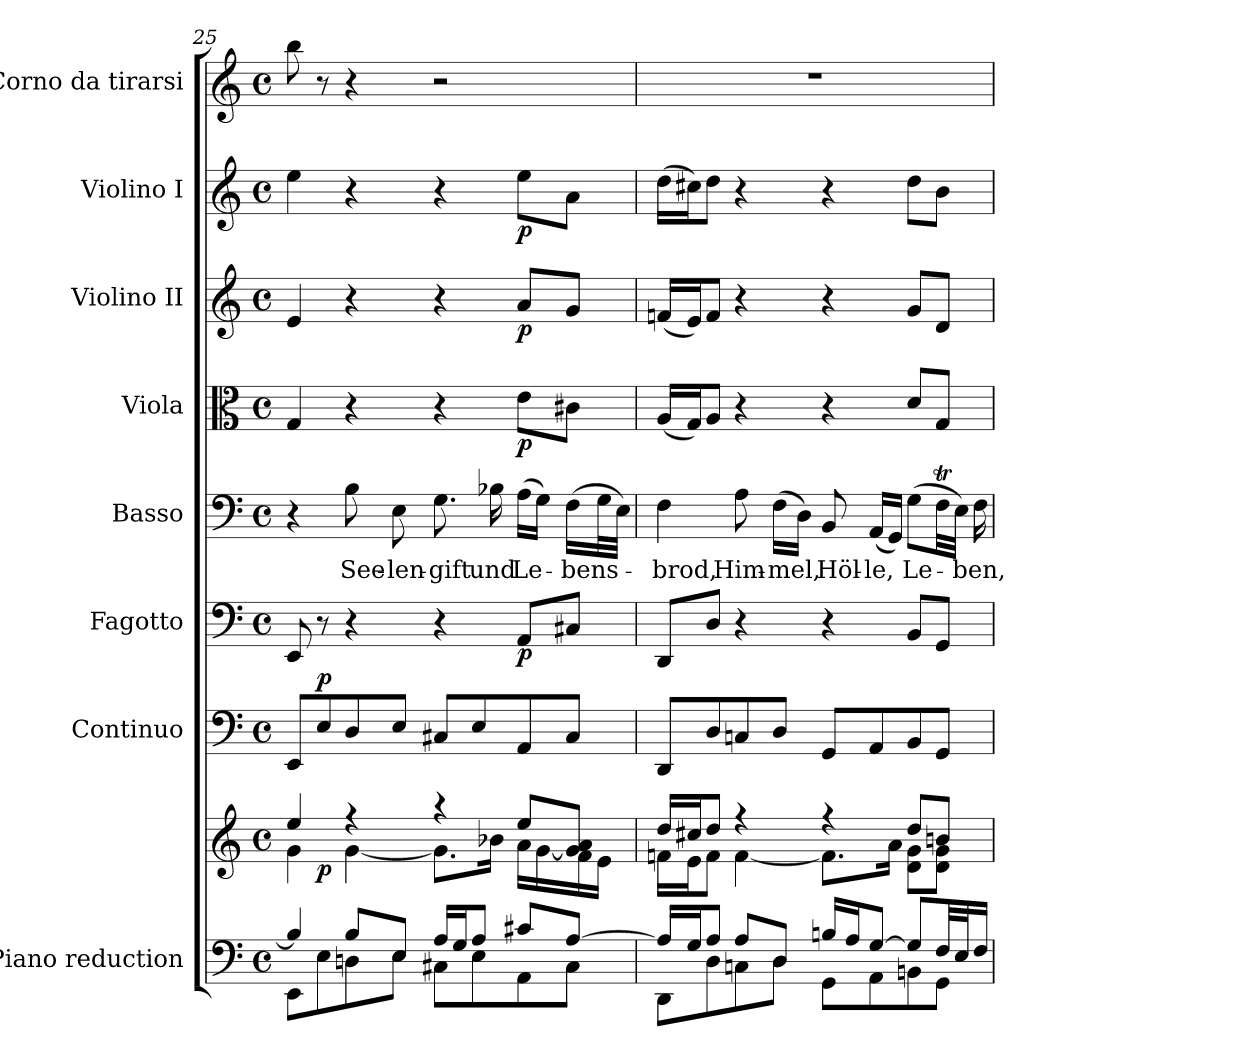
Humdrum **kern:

**kern	**kern	**dynam	**kern	**dynam	**kern	**dynam	**kern	**text	**kern	**dynam	**kern	**dynam	**kern	**dynam	**kern
*part8	*part8	*part8	*part7	*part7	*part6	*part6	*part5	*part5	*part4	*part4	*part3	*part3	*part2	*part2	*part1
*staff9	*staff8	*staff8/9	*staff7	*staff7	*staff6	*staff6	*staff5	*staff5	*staff4	*staff4	*staff3	*staff3	*staff2	*staff2	*staff1
*I"Piano reduction	*	*	*I"Continuo	*	*I"Fagotto	*	*I"Basso	*	*I"Viola	*	*I"Violino II	*	*I"Violino I	*	*I"Corno da tirarsi
*I'Pno	*	*	*	*	*	*	*	*	*	*	*	*	*	*	*
!!LO:PB:g=z
*clefF4	*clefG2	*	*clefF4	*	*clefF4	*	*clefF4	*	*clefC3	*	*clefG2	*	*clefG2	*	*clefG2
*	*	*	*	*	*	*	*	*	*	*	*	*	*	*	*ITrd7c12
*k[]	*k[]	*	*k[]	*	*k[]	*	*k[]	*	*k[]	*	*k[]	*	*k[]	*	*k[]
*M4/4	*M4/4	*	*M4/4	*	*M4/4	*	*M4/4	*	*M4/4	*	*M4/4	*	*M4/4	*	*M4/4
*met(c)	*met(c)	*	*met(c)	*	*met(c)	*	*met(c)	*	*met(c)	*	*met(c)	*	*met(c)	*	*met(c)
=25	=25	=25	=25	=25	=25	=25	=25	=25	=25	=25	=25	=25	=25	=25	=25
*^	*^	*	*	*	*	*	*	*	*	*	*	*	*	*	*
*	*	*	*^	*	*	*	*	*	*	*	*	*	*	*	*	*	*
4B/]	8EE\L	4ee/	4g\	8ryy	.	8EE/L	.	8EE/	.	4r	.	4G/	.	4e/	.	4ee\	.	8b\
!	!	!	!	!	!LO:DY:b	!	!LO:DY:a	!	!	!	!	!	!	!	!	!	!	!
.	8E\	.	.	2..ryy	p	8E/	p	8r	.	.	.	.	.	.	.	.	.	8r
!	!	!	!	!	!	!	!	!	!	!	!LO:LY:b	!	!	!	!	!	!	!
8B/L	8Dn\	4r	[4g\	.	.	8D/	.	4r	.	8B\	See-	4r	.	4r	.	4r	.	4r
!	!	!	!	!	!	!	!	!	!	!	!LO:LY:b	!	!	!	!	!	!	!
8E/J	8E\J	.	.	.	.	8E/J	.	.	.	8E\	-len-	.	.	.	.	.	.	.
!	!	!	!	!	!	!	!	!	!	!	!LO:LY:b	!	!	!	!	!	!	!
16A/LL	8C#X\L	4r	8.g\L]	.	.	8C#X/L	.	4r	.	8.G\	-gift	4r	.	4r	.	4r	.	2r
16G/J	.	.	.	.	.	.	.	.	.	.	.	.	.	.	.	.	.	.
8A/J	8E\	.	.	.	.	8E/	.	.	.	.	.	.	.	.	.	.	.	.
!	!	!	!	!	!	!	!	!	!	!	!LO:LY:b	!	!	!	!	!	!	!
.	.	.	16b-X\Jk	.	.	.	.	.	.	16B-X\	und	.	.	.	.	.	.	.
!	!	!	!	!	!	!	!	!	!LO:DY:b	!	!LO:LY:b	!	!LO:DY:b	!	!LO:DY:b	!	!LO:DY:b	!
8c#X/L	8AA\	8ee/L	16a\LL	.	.	8AA/	.	8AA/L	p	(>16A\LL	Le-	8e\L	p	8a/L	p	8ee\L	p	.
.	.	.	[16g\	.	.	.	.	.	.	16G\JJ)	.	.	.	.	.	.	.	.
!	!	!	!	!	!	!	!	!	!	!	!LO:LY:b	!	!	!	!	!	!	!
[8A/J	8C#\J	8g/] 8a/J	16f\	.	.	8C#/J	.	8C#X/J	.	(>16F\LL	-bens-	8c#X\J	.	8g/J	.	8a\J	.	.
.	.	.	16e\JJ	.	.	.	.	.	.	32G\L	.	.	.	.	.	.	.	.
.	.	.	.	.	.	.	.	.	.	32E\JJJ)	.	.	.	.	.	.	.	.
=26	=26	=26	=26	=26	=26	=26	=26	=26	=26	=26	=26	=26	=26	=26	=26	=26	=26	=26
!	!	!	!	!	!	!	!	!	!	!	!LO:LY:b	!	!	!	!	!	!	!
*	*	*	*v	*v	*	*	*	*	*	*	*	*	*	*	*	*	*	*
16A/LL]	8DD\L	16dd/LL	16fn\LL	.	8DD/L	.	8DD/L	.	4F\	-brod,	(<16A/LL	.	(<16fn/LL	.	(>16dd\LL	.	1r
16G/J	.	16cc#X/J	16e\J	.	.	.	.	.	.	.	16G/J)	.	16e/J)	.	16cc#X\J)	.	.
8A/J	8D\	8dd/J	8f\J	.	8D/	.	8D/J	.	.	.	8A/J	.	8f/J	.	8dd\J	.	.
!	!	!	!	!	!	!	!	!	!	!LO:LY:b	!	!	!	!	!	!	!
8A/L	8Cn\	4r	[4f\	.	8Cn/	.	4r	.	8A\	Him-	4r	.	4r	.	4r	.	.
!	!	!	!	!	!	!	!	!	!	!LO:LY:b	!	!	!	!	!	!	!
8D/J	8D\J	.	.	.	8D/J	.	.	.	(>16F\LL	-mel,	.	.	.	.	.	.	.
.	.	.	.	.	.	.	.	.	16D\JJ)	.	.	.	.	.	.	.	.
!	!	!	!	!	!	!	!	!	!	!LO:LY:b	!	!	!	!	!	!	!
16Bn/LL	8GG\L	4r	8.f\L]	.	8GG/L	.	4r	.	8BB/	Höl-	4r	.	4r	.	4r	.	.
16A/J	.	.	.	.	.	.	.	.	.	.	.	.	.	.	.	.	.
!	!	!	!	!	!	!	!	!	!	!LO:LY:b	!	!	!	!	!	!	!
[8G/J	8AA\	.	.	.	8AA/	.	.	.	(<16AA/LL	-le,	.	.	.	.	.	.	.
.	.	.	16a\Jk	.	.	.	.	.	16GG/JJ)	.	.	.	.	.	.	.	.
!	!	!	!	!	!	!	!	!	!	!LO:LY:b	!	!	!	!	!	!	!
8G/L]	8BBn\	8dd/L	8d\ 8g\L	.	8BB/	.	8BB/L	.	(>8G\L	Le-	8d/L	.	8g/L	.	8dd\L	.	.
32F/LL	8GG\J	8bn/J	8d\ 8g\J	.	8GG/J	.	8GG/J	.	32FT\LL	.	8G/J	.	8d/J	.	8b\J	.	.
32E/J	.	.	.	.	.	.	.	.	32E\JJJ)	.	.	.	.	.	.	.	.
!	!	!	!	!	!	!	!	!	!	!LO:LY:b	!	!	!	!	!	!	!
16F/JJ	.	.	.	.	.	.	.	.	16F\	-ben,	.	.	.	.	.	.	.
*v	*v	*	*	*	*	*	*	*	*	*	*	*	*	*	*	*	*
*	*v	*v	*	*	*	*	*	*	*	*	*	*	*	*	*	*
=	=	=	=	=	=	=	=	=	=	=	=	=	=	=	=
*-	*-	*-	*-	*-	*-	*-	*-	*-	*-	*-	*-	*-	*-	*-	*-
